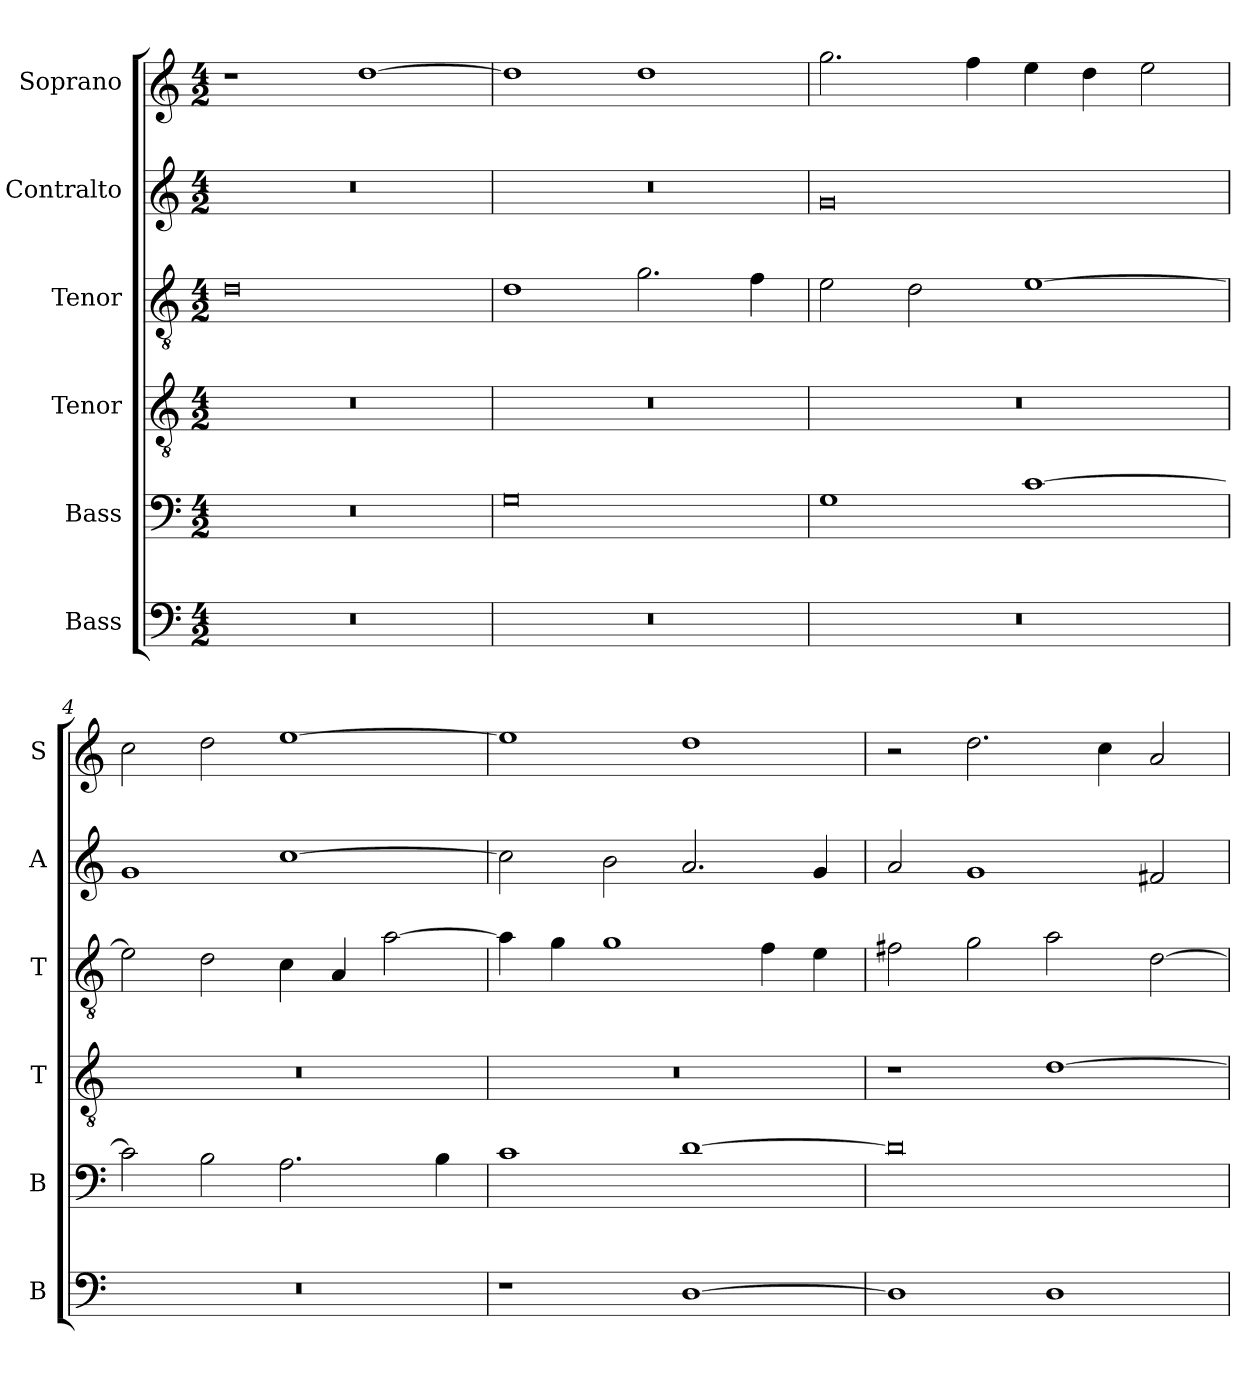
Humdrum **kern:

**kern	**kern	**kern	**kern	**kern	**kern
*part6	*part5	*part4	*part3	*part2	*part1
*staff6	*staff5	*staff4	*staff3	*staff2	*staff1
*I"Bass	*I"Bass	*I"Tenor	*I"Tenor	*I"Contralto	*I"Soprano
*I'B	*I'B	*I'T	*I'T	*I'A	*I'S
*clefF4	*clefF4	*clefGv2	*clefGv2	*clefG2	*clefG2
*k[]	*k[]	*k[]	*k[]	*k[]	*k[]
*C:ion	*C:ion	*C:ion	*C:ion	*C:ion	*C:ion
*M4/2	*M4/2	*M4/2	*M4/2	*M4/2	*M4/2
=1	=1	=1	=1	=1	=1
0r	0r	0r	0d	0r	1r
.	.	.	.	.	[1dd
=2	=2	=2	=2	=2	=2
0r	0G	0r	1d	0r	1dd]
.	.	.	2.g	.	1dd
.	.	.	4f	.	.
=3	=3	=3	=3	=3	=3
0r	1G	0r	2e	0g	2.gg
.	.	.	2d	.	.
.	.	.	.	.	4ff
.	[1c	.	[1e	.	4ee
.	.	.	.	.	4dd
.	.	.	.	.	2ee
=4	=4	=4	=4	=4	=4
0r	2c]	0r	2e]	1g	2cc
.	2B	.	2d	.	2dd
.	2.A	.	4c	[1cc	[1ee
.	.	.	4A	.	.
.	.	.	[2a	.	.
.	4B	.	.	.	.
=5	=5	=5	=5	=5	=5
1r	1c	0r	4a]	2cc]	1ee]
.	.	.	4g	.	.
.	.	.	1g	2b	.
[1D	[1d	.	.	2.a	1dd
.	.	.	4f	.	.
.	.	.	4e	4g	.
=6	=6	=6	=6	=6	=6
1D]	0d]	1r	2f#X	2a	2r
.	.	.	2g	1g	2.dd
1D	.	[1d	2a	.	.
.	.	.	.	.	4cc
.	.	.	[2d	2f#X	2a
=	=	=	=	=	=
*-	*-	*-	*-	*-	*-
